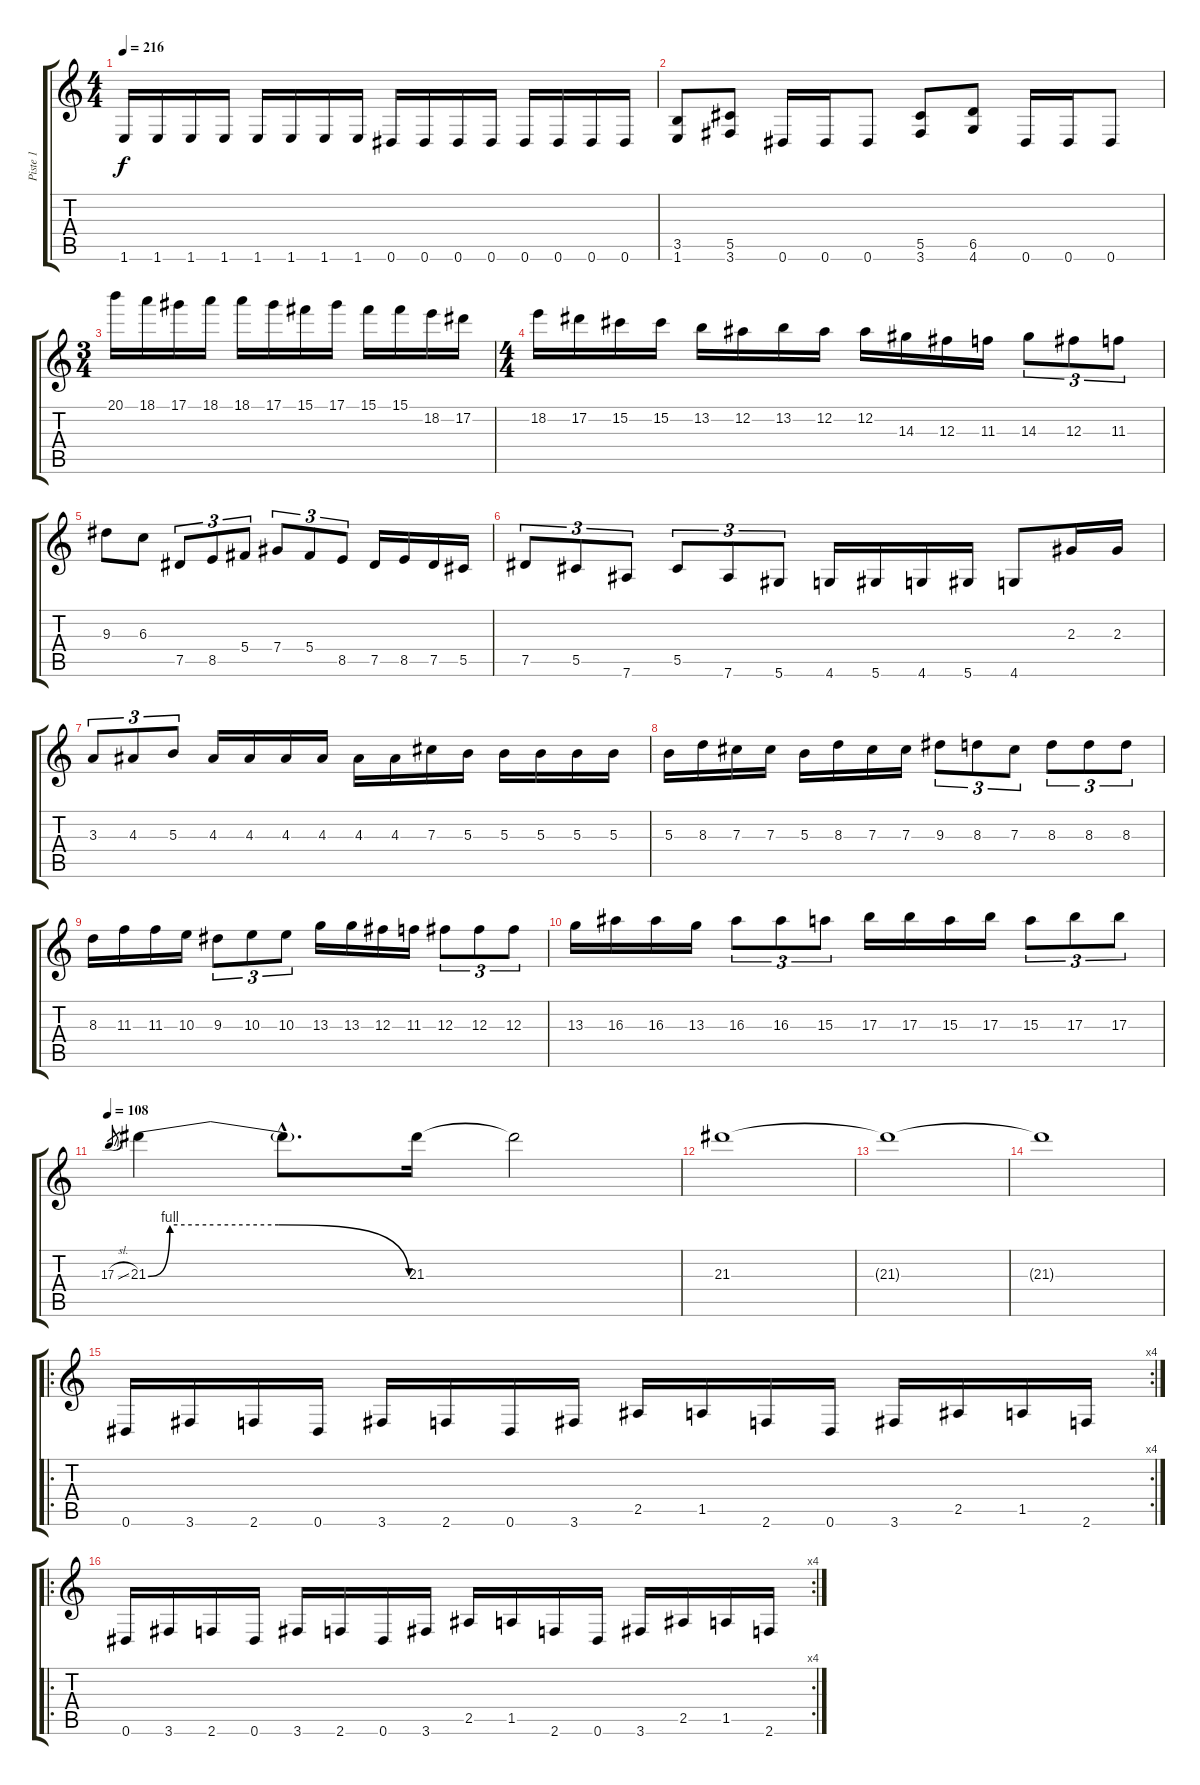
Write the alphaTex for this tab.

\track ("Piste 1" "Piste 1") {instrument distortionguitar}
\staff {score tabs}
\tuning (Eb4 Bb3 Gb3 Db3 Ab2 Eb2) {hide}
\ts (4 4)
\tempo 216
\clef g2
\ks c
1.6.16{dy f} 1.6.16 1.6.16 1.6.16 1.6.16 1.6.16 1.6.16 1.6.16 0.6.16 0.6.16 0.6.16 0.6.16 0.6.16 0.6.16 0.6.16 0.6.16 |
(3.5 1.6).8 (5.5 3.6).8 0.6.16 0.6.16 0.6.8 (5.5 3.6).8 (6.5 4.6).8 0.6.16 0.6.16 0.6.8 |
\ts (3 4)
20.1.16 18.1.16 17.1.16 18.1.16 18.1.16 17.1.16 15.1.16 17.1.16 15.1.16 15.1.16 18.2.16 17.2.16 |
\ts (4 4)
18.2.16 17.2.16 15.2.16 15.2.16 13.2.16 12.2.16 13.2.16 12.2.16 12.2.16 14.3.16 12.3.16 11.3.16 14.3.8{tu (3 2)} 12.3.8{tu (3 2)} 11.3.8{tu (3 2)} |
9.3.8 6.3.8 7.5.8{tu (3 2)} 8.5.8{tu (3 2)} 5.4.8{tu (3 2)} 7.4.8{tu (3 2)} 5.4.8{tu (3 2)} 8.5.8{tu (3 2)} 7.5.16 8.5.16 7.5.16 5.5.16 |
7.5.8{tu (3 2)} 5.5.8{tu (3 2)} 7.6.8{tu (3 2)} 5.5.8{tu (3 2)} 7.6.8{tu (3 2)} 5.6.8{tu (3 2)} 4.6.16 5.6.16 4.6.16 5.6.16 4.6.8 2.3.16 2.3.16 |
3.3.8{tu (3 2)} 4.3.8{tu (3 2)} 5.3.8{tu (3 2)} 4.3.16 4.3.16 4.3.16 4.3.16 4.3.16 4.3.16 7.3.16 5.3.16 5.3.16 5.3.16 5.3.16 5.3.16 |
5.3.16 8.3.16 7.3.16 7.3.16 5.3.16 8.3.16 7.3.16 7.3.16 9.3.8{tu (3 2)} 8.3.8{tu (3 2)} 7.3.8{tu (3 2)} 8.3.8{tu (3 2)} 8.3.8{tu (3 2)} 8.3.8{tu (3 2)} |
8.3.16 11.3.16 11.3.16 10.3.16 9.3.8{tu (3 2)} 10.3.8{tu (3 2)} 10.3.8{tu (3 2)} 13.3.16 13.3.16 12.3.16 11.3.16 12.3.8{tu (3 2)} 12.3.8{tu (3 2)} 12.3.8{tu (3 2)} |
13.3.16 16.3.16 16.3.16 13.3.16 16.3.8{tu (3 2)} 16.3.8{tu (3 2)} 15.3.8{tu (3 2)} 17.3.16 17.3.16 15.3.16 17.3.16 15.3.8{tu (3 2)} 17.3.8{tu (3 2)} 17.3.8{tu (3 2)} |
\tempo 108
17.3{sl}.8{gr} 21.3{be (custom 0 0 5 4 15 4 30 4 60 0)}.4 21.3{hac t}.8{d} 21.3.16 21.3{t}.2 |
21.3.1 |
21.3{t}.1 |
21.3{t}.1 |
\ro
\rc 4
0.6.16 3.6.16 2.6.16 0.6.16 3.6.16 2.6.16 0.6.16 3.6.16 2.5.16 1.5.16 2.6.16 0.6.16 3.6.16 2.5.16 1.5.16 2.6.16 |
\ro
\rc 4
0.6.16 3.6.16 2.6.16 0.6.16 3.6.16 2.6.16 0.6.16 3.6.16 2.5.16 1.5.16 2.6.16 0.6.16 3.6.16 2.5.16 1.5.16 2.6.16
